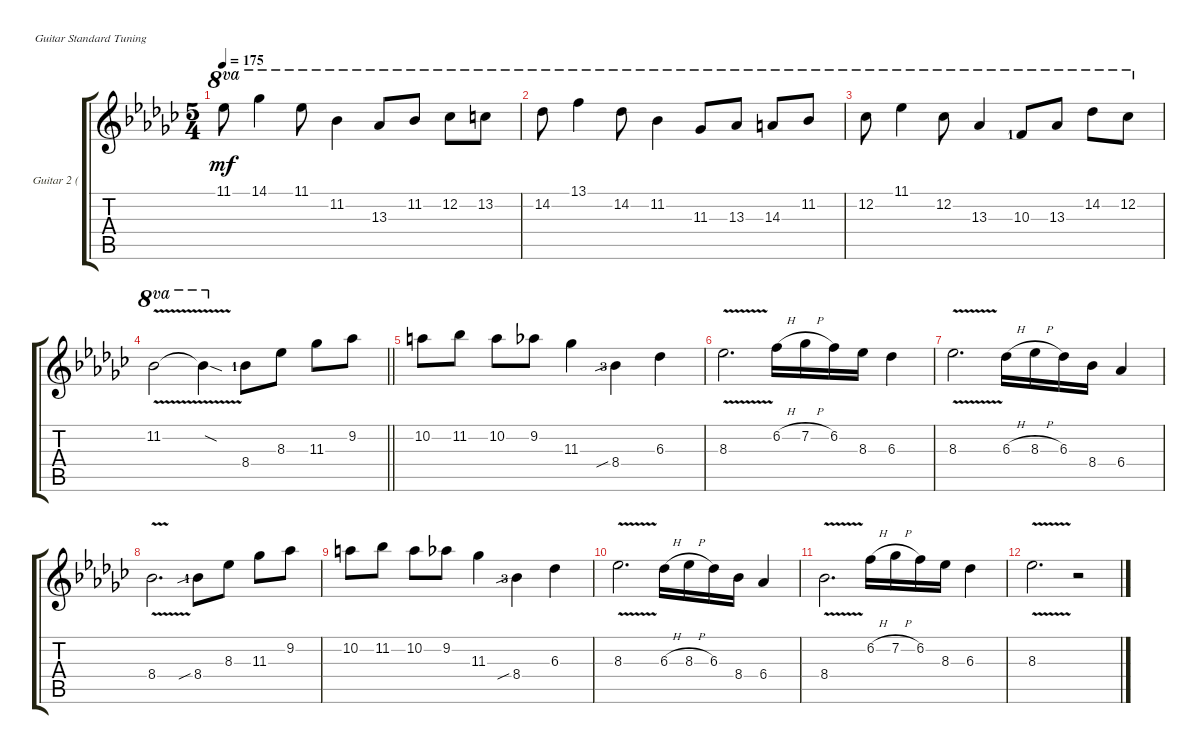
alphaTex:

\defaultSystemsLayout 4
\bracketExtendMode groupsimilarinstruments
\firstSystemTrackNameOrientation horizontal
\otherSystemsTrackNameOrientation horizontal
\track ("Guitar 2 (solo)" "Guitar 2 (") {instrument electricguitarclean}
\staff {score tabs}
\tuning (E4 B3 G3 D3 A2 E2)
\ts (5 4)
\tempo 175
\clef g2
\scale
0.907945
\ks gb
11.1.8{ot 8va dy mf} 14.1.4{ot 8va} 11.1.8{ot 8va} 11.2.4{ot 8va} 13.3.8{ot 8va} 11.2.8{ot 8va} 12.2.8{ot 8va} 13.2.8{ot 8va} |
\scale
0.907945 14.2.8{ot 8va} 13.1.4{ot 8va} 14.2.8{ot 8va} 11.2.4{ot 8va} 11.3.8{ot 8va} 13.3.8{ot 8va} 14.3.8{ot 8va} 11.2.8{ot 8va} |
\scale
1.18411 12.2.8{ot 8va} 11.1.4{ot 8va} 12.2.8{ot 8va} 13.3.4{ot 8va} 10.3{lf 2}.8{ot 8va} 13.3.8{ot 8va} 14.2.8{ot 8va} 12.2.8{ot 8va} |
\scale
0.907945
\barLineRight lightlight
11.2{v}.2{ot 8va} 11.2{sod t}.4{ot 8va} 8.4{lf 2}.8 8.3.8 11.3.8 9.2.8 |
\scale
0.907945 10.2.8 11.2.8 10.2.8 9.2.8 11.3.4 8.4{sib lf 4}.4 6.3.4 |
\scale
1.18411 8.3{v}.2{d} 6.2{h}.16 7.2{h}.16 6.2.16 8.3.16 6.3.4 |
\scale
0.907945 8.3{v}.2{d} 6.3{h}.16 8.3{h}.16 6.3.16 8.4.16 6.4.4 |
\scale
0.907945 8.4{v}.2{d} 8.4{sib lf 2}.8 8.3.8 11.3.8 9.2.8 |
\scale
1.18411 10.2.8 11.2.8 10.2.8 9.2.8 11.3.4 8.4{sib lf 4}.4 6.3.4 |
\scale
0.907945 8.3{v}.2{d} 6.3{h}.16 8.3{h}.16 6.3.16 8.4.16 6.4.4 |
\scale
0.907945 8.4{v}.2{d} 6.2{h}.16 7.2{h}.16 6.2.16 8.3.16 6.3.4 |
8.3{v}.2{d} r.2
